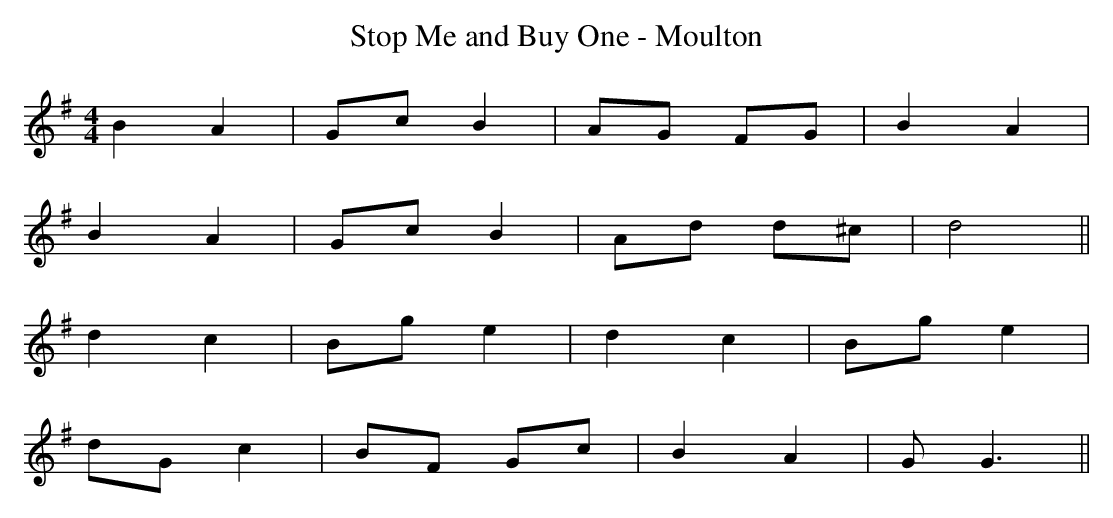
X:1
T:Stop Me and Buy One - Moulton
M:4/4
L:1/8
K:G
B2 A2|Gc B2|AG FG|B2 A2|
B2 A2|Gc B2|Ad d^c|d4||
d2 c2|Bg e2|d2 c2|Bg e2|
dG c2|BF Gc|B2 A2|G G3||
